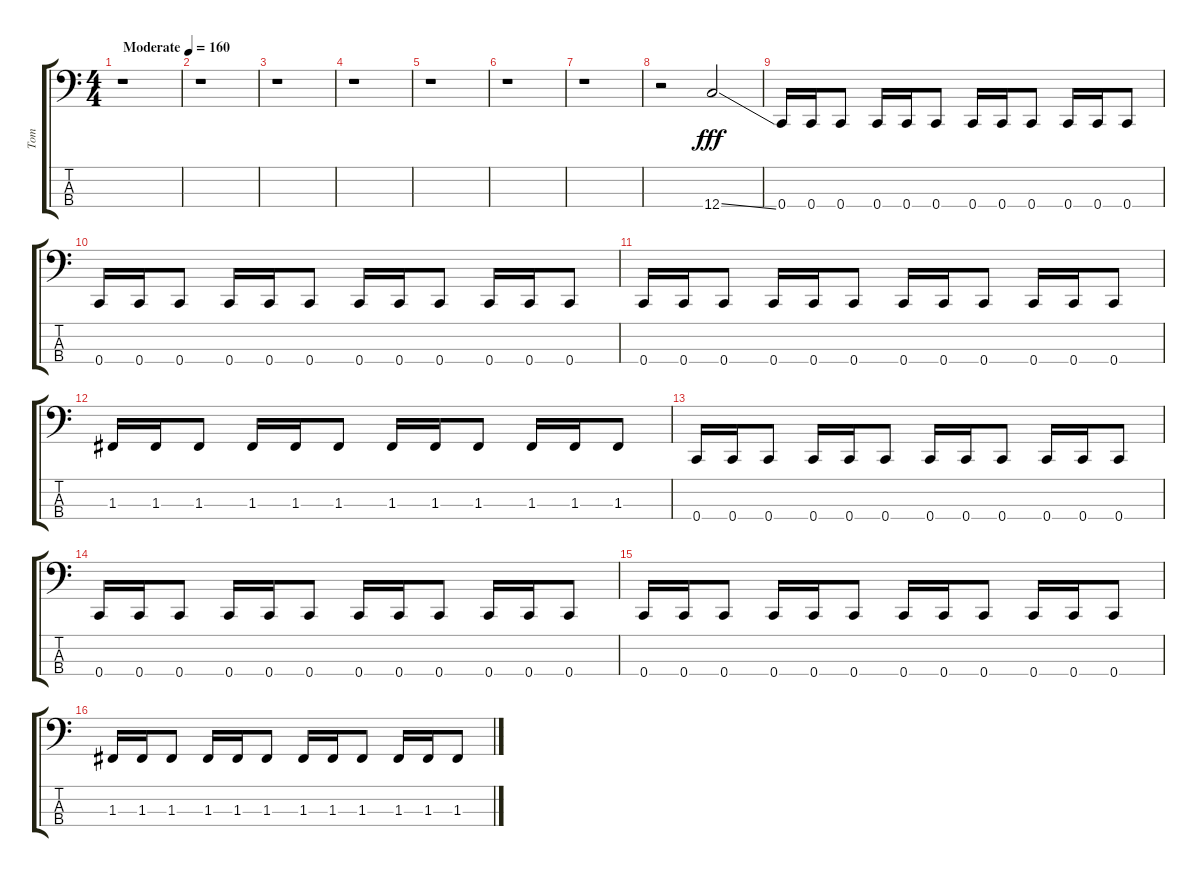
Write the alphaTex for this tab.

\track ("Tom" "Tom") {instrument electricbasspick}
\staff {score tabs}
\tuning (Eb2 Bb1 F1 C1) {hide}
\ts (4 4)
\tempo (160 "Moderate")
\clef f4
\ks c
r.1{dy fff instrument electricbasspick} |
r.1 |
r.1 |
r.1 |
r.1 |
r.1 |
r.1 |
r.2 12.4{ss}.2 |
0.4.16 0.4.16 0.4.8 0.4.16 0.4.16 0.4.8 0.4.16 0.4.16 0.4.8 0.4.16 0.4.16 0.4.8 |
0.4.16 0.4.16 0.4.8 0.4.16 0.4.16 0.4.8 0.4.16 0.4.16 0.4.8 0.4.16 0.4.16 0.4.8 |
0.4.16 0.4.16 0.4.8 0.4.16 0.4.16 0.4.8 0.4.16 0.4.16 0.4.8 0.4.16 0.4.16 0.4.8 |
1.3.16 1.3.16 1.3.8 1.3.16 1.3.16 1.3.8 1.3.16 1.3.16 1.3.8 1.3.16 1.3.16 1.3.8 |
0.4.16 0.4.16 0.4.8 0.4.16 0.4.16 0.4.8 0.4.16 0.4.16 0.4.8 0.4.16 0.4.16 0.4.8 |
0.4.16 0.4.16 0.4.8 0.4.16 0.4.16 0.4.8 0.4.16 0.4.16 0.4.8 0.4.16 0.4.16 0.4.8 |
0.4.16 0.4.16 0.4.8 0.4.16 0.4.16 0.4.8 0.4.16 0.4.16 0.4.8 0.4.16 0.4.16 0.4.8 |
1.3.16 1.3.16 1.3.8 1.3.16 1.3.16 1.3.8 1.3.16 1.3.16 1.3.8 1.3.16 1.3.16 1.3.8
